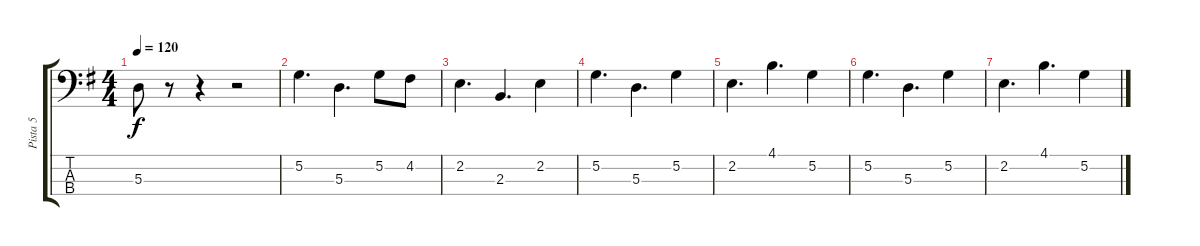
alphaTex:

\track ("Pista 5" "Pista 5") {instrument electricbassfinger}
\staff {score tabs}
\tuning (G2 D2 A1 E1) {hide}
\ts (4 4)
\tempo 120
\clef f4
\ks g
5.3.8{dy f} r.8 r.4 r.2 |
5.2.4{d} 5.3.4{d} 5.2.8 4.2.8 |
2.2.4{d} 2.3.4{d} 2.2.4 |
5.2.4{d} 5.3.4{d} 5.2.4 |
2.2.4{d} 4.1.4{d} 5.2.4 |
5.2.4{d} 5.3.4{d} 5.2.4 |
2.2.4{d} 4.1.4{d} 5.2.4
